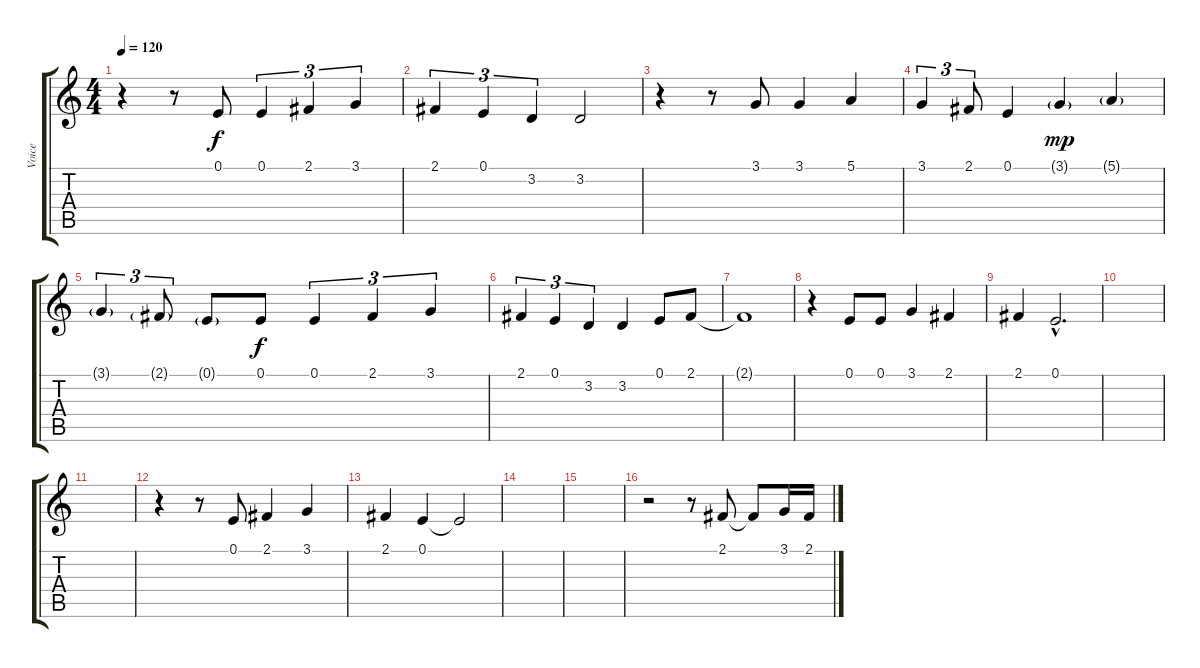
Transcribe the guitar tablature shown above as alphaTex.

\track ("Voice" "Voice") {instrument lead6voice}
\staff {score tabs}
\tuning (E4 B3 G3 D3 A2 E2) {hide}
\ts (4 4)
\tempo 120
\clef g2
\ks c
r.4{dy f} r.8 0.1.8 0.1.4{tu (3 2)} 2.1.4{tu (3 2)} 3.1.4{tu (3 2)} |
2.1.4{tu (3 2)} 0.1.4{tu (3 2)} 3.2.4{tu (3 2)} 3.2.2 |
r.4 r.8 3.1.8 3.1.4 5.1.4 |
3.1.4{tu (3 2)} 2.1.8{tu (3 2)} 0.1.4 3.1{g}.4{dy mp} 5.1{g}.4 |
3.1{g}.4{tu (3 2)} 2.1{g}.8{tu (3 2)} 0.1{g}.8 0.1.8{dy f} 0.1.4{tu (3 2)} 2.1.4{tu (3 2)} 3.1.4{tu (3 2)} |
2.1.4{tu (3 2)} 0.1.4{tu (3 2)} 3.2.4{tu (3 2)} 3.2.4 0.1.8 2.1.8 |
2.1{t}.1 |
r.4 0.1.8 0.1.8 3.1.4 2.1.4 |
2.1.4 0.1{hac}.2{d} |
|
|
r.4 r.8 0.1.8 2.1.4 3.1.4 |
2.1.4 0.1.4 0.1{t}.2 |
|
|
r.2 r.8 2.1.8 2.1{t}.8 3.1.16 2.1.16
